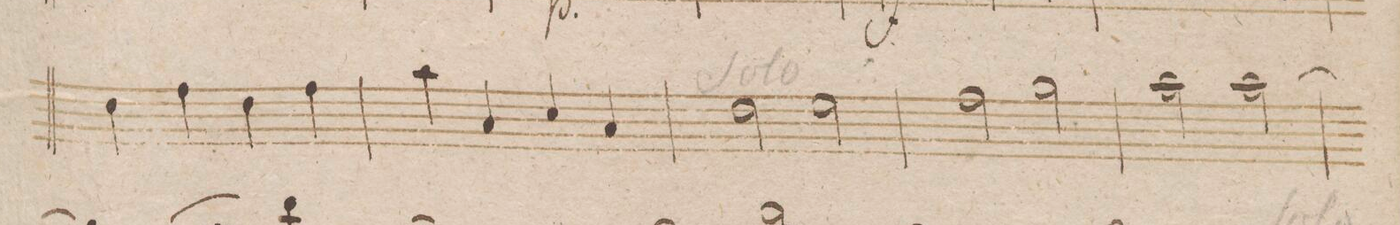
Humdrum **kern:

**kern	**dynam
*I"Fagotto Imo	*
*clefF4	*
*k[b-]	*
*met(c|)	*
*M2/2	*
4F\	.
4A\	.
4F\	.
4A\	.
=80	=80
4c\	.
4C/	.
4E/	.
4C/	.
=81	=81
2F\	.
2G\	.
=82	=82
2A\	.
2B-\	.
=83	=83
2c\	.
[2c\	.
=84	=84
*-	*-
